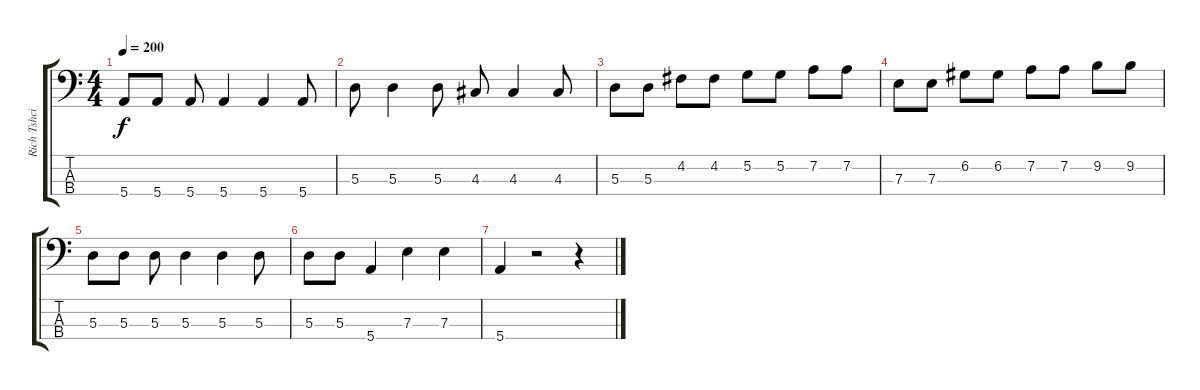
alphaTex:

\track ("Rich Tshcirhart" "Rich Tshci") {instrument electricbassfinger}
\staff {score tabs}
\tuning (G2 D2 A1 E1) {hide}
\ts (4 4)
\tempo 200
\clef f4
\ks c
5.4.8{dy f} 5.4.8 5.4.8 5.4.4 5.4.4 5.4.8 |
5.3.8 5.3.4 5.3.8 4.3.8 4.3.4 4.3.8 |
5.3.8 5.3.8 4.2.8 4.2.8 5.2.8 5.2.8 7.2.8 7.2.8 |
7.3.8 7.3.8 6.2.8 6.2.8 7.2.8 7.2.8 9.2.8 9.2.8 |
5.3.8 5.3.8 5.3.8 5.3.4 5.3.4 5.3.8 |
5.3.8 5.3.8 5.4.4 7.3.4 7.3.4 |
5.4.4 r.2 r.4
